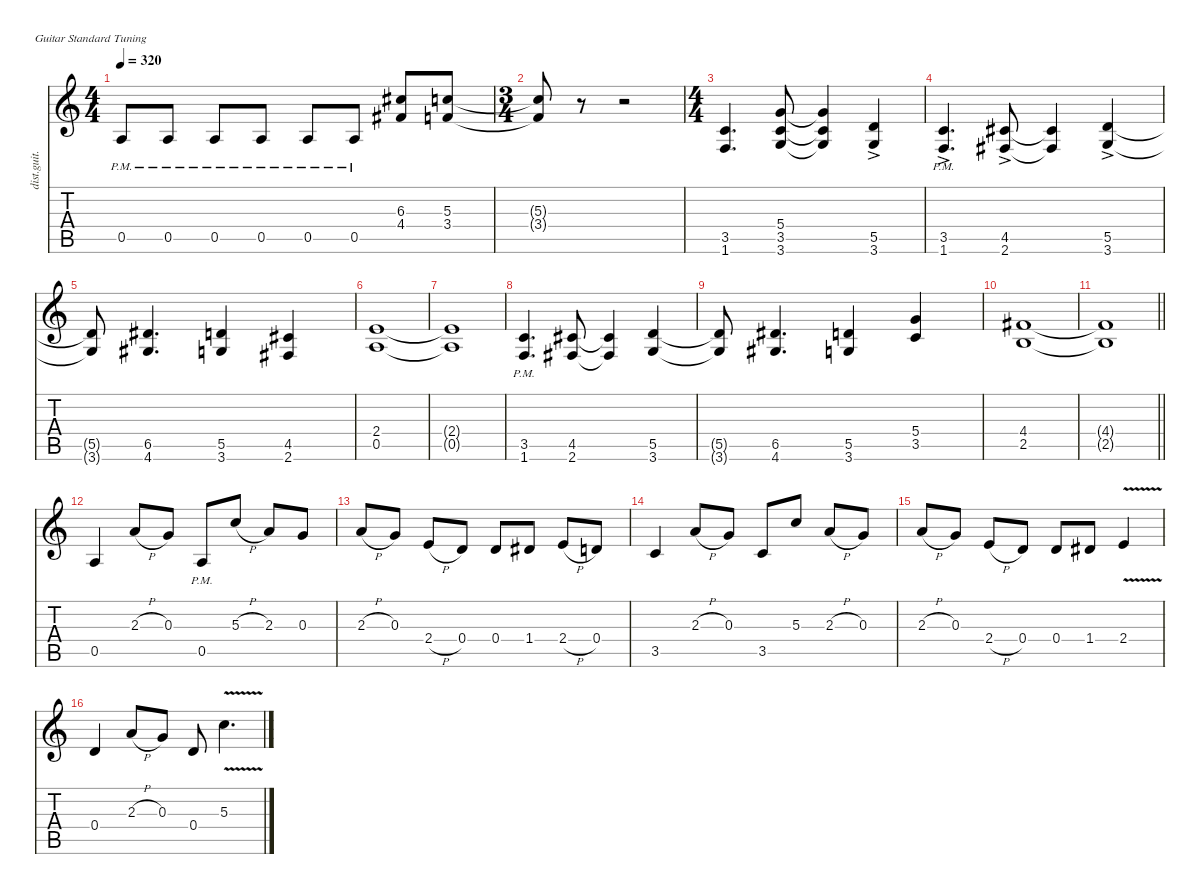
\defaultSystemsLayout 4
\hideDynamics
\bracketExtendMode nobrackets
\track ("Marty Friedman" "dist.guit.") {instrument distortionguitar}
\staff {score tabs}
\tuning (E4 B3 G3 D3 A2 E2)
\ts (4 4)
\tempo 320
\clef g2
\ks c
0.5{pm}.8{dy f beam Up} 0.5{pm}.8{beam Up} 0.5{pm}.8{beam Up} 0.5{pm}.8{beam Up} 0.5{pm}.8{beam Up} 0.5{pm}.8{beam Up} (6.3{acc #} 4.4{acc #}).8{beam Up} (5.3 3.4).8{beam Up} |
\ts (3 4)
\beaming (8 2 2 2)
(5.3{t} 3.4{t}).8{beam Up} r.8{beam Down} r.2{beam Down} |
\ts (4 4)
\beaming (8 2 2 2 2)
(3.5 1.6).4{d beam Up} (5.4 3.5 3.6).8{beam Up} (5.4{t} 3.5{t} 3.6{t}).4{beam Up} (5.5{ac} 3.6{ac}).4{beam Up} |
(3.5{ac pm} 1.6{ac pm}).4{d beam Up} (4.5{ac acc #} 2.6{ac acc #}).8{beam Up} (4.5{t acc #} 2.6{t acc #}).4{beam Up} (5.5{ac} 3.6{ac}).4{beam Up} |
(5.5{t} 3.6{t}).8{beam Up} (6.5{acc #} 4.6{acc #}).4{d beam Up} (5.5 3.6).4{beam Up} (4.5{acc #} 2.6{acc #}).4{beam Up} |
(2.4 0.5).1{beam Up} |
(2.4{t} 0.5{t}).1{beam Up} |
(3.5{pm} 1.6{pm}).4{d beam Up} (4.5{acc #} 2.6{acc #}).8{beam Up} (4.5{t acc #} 2.6{t acc #}).4{beam Up} (5.5 3.6).4{beam Up} |
(5.5{t} 3.6{t}).8{beam Up} (6.5{acc #} 4.6{acc #}).4{d beam Up} (5.5 3.6).4{beam Up} (5.4 3.5).4{beam Up} |
(4.4{acc #} 2.5).1{beam Up} |
\barLineRight lightlight
(4.4{t acc #} 2.5{t}).1{beam Up} |
0.5.4{beam Up} 2.3{h}.8{beam Up} 0.3.8{beam Up} 0.5{pm}.8{beam Up} 5.3{h}.8{beam Up} 2.3.8{beam Up} 0.3.8{beam Up} |
2.3{h}.8{beam Up} 0.3.8{beam Up} 2.4{h}.8{beam Up} 0.4.8{beam Up} 0.4.8{beam Up} 1.4{acc #}.8{beam Up} 2.4{h}.8{beam Up} 0.4.8{beam Up} |
3.5.4{beam Up} 2.3{h}.8{beam Up} 0.3.8{beam Up} 3.5.8{dy mf beam Up} 5.3.8{dy f beam Up} 2.3{h}.8{beam Up} 0.3.8{beam Up} |
2.3{h}.8{beam Up} 0.3.8{beam Up} 2.4{h}.8{beam Up} 0.4.8{beam Up} 0.4.8{beam Up} 1.4{acc #}.8{beam Up} 2.4{v}.4{beam Up} |
0.4.4{beam Up} 2.3{h}.8{beam Up} 0.3.8{beam Up} 0.4.8{beam Up} 5.3{v}.4{d beam Down}
